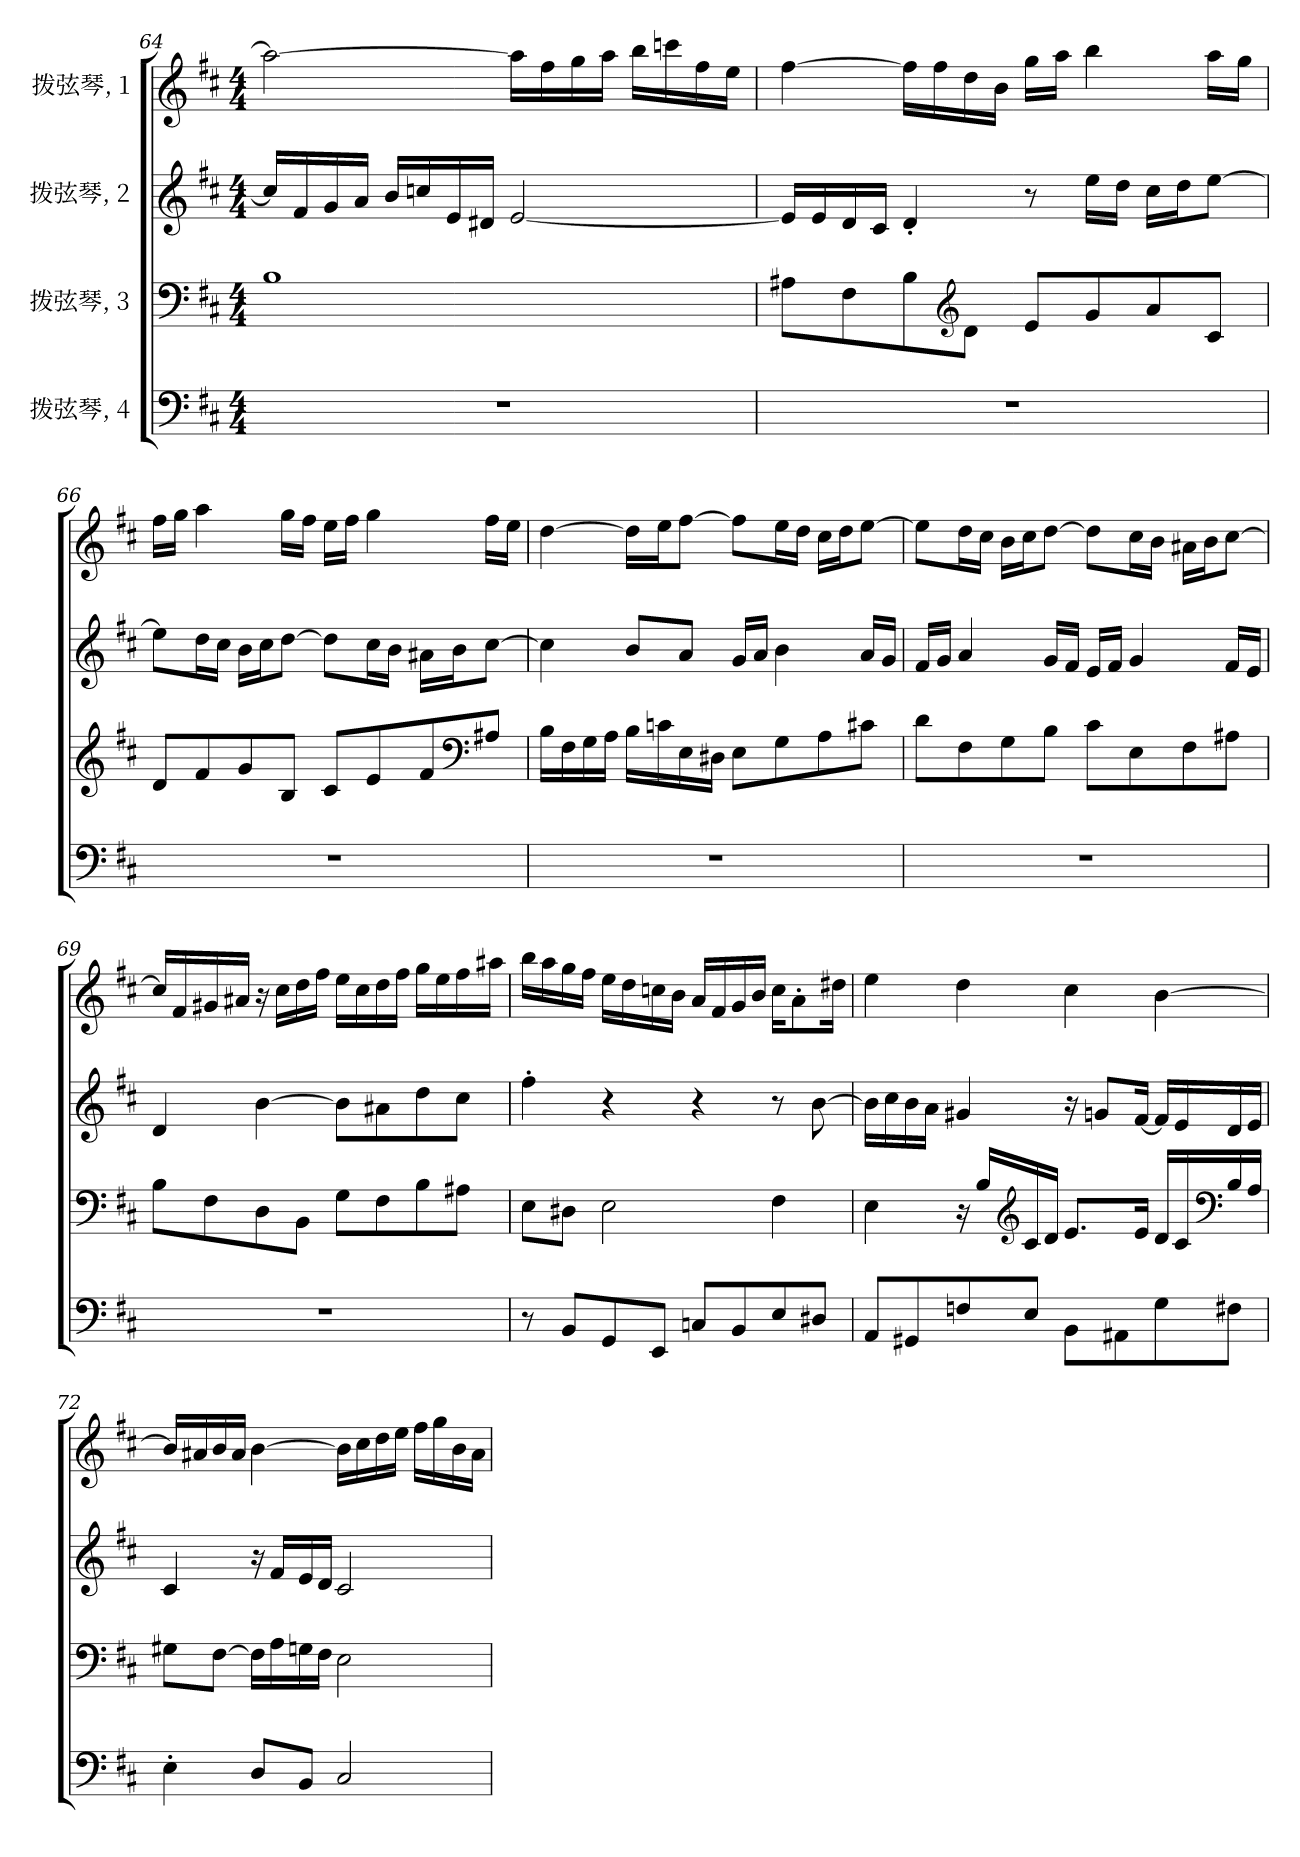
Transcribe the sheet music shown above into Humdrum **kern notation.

**kern	**kern	**kern	**kern
*part4	*part3	*part2	*part1
*staff4	*staff3	*staff2	*staff1
*I"拨弦琴, 4	*I"拨弦琴, 3	*I"拨弦琴, 2	*I"拨弦琴, 1
*clefF4	*clefF4	*clefG2	*clefG2
*k[f#c#]	*k[f#c#]	*k[f#c#]	*k[f#c#]
*M4/4	*M4/4	*M4/4	*M4/4
=64	=64	=64	=64
1r	1B	16cc#/LL]	2aa\_
.	.	16f#/	.
.	.	16g/	.
.	.	16a/JJ	.
.	.	16b/LL	.
.	.	16ccn/	.
.	.	16e/	.
.	.	16d#X/JJ	.
.	.	[2e/	16aa\LL]
.	.	.	16ff#\
.	.	.	16gg\
.	.	.	16aa\JJ
.	.	.	16bb\LL
.	.	.	16cccn\
.	.	.	16ff#\
.	.	.	16ee\JJ
!!LO:LB:g=z
=65	=65	=65	=65
1r	8A#X\L	16e/LL]	[4ff#\
.	.	16e/	.
.	8F#\	16d/	.
.	.	16c#/JJ	.
.	8B\	4d'/	16ff#\LL]
.	.	.	16ff#\
*	*clefG2	*	*
.	8d\J	.	16dd\
.	.	.	16b\JJ
.	8e/L	8r	16gg\LL
.	.	.	16aa\JJ
.	8g/	16ee\LL	4bb\
.	.	16dd\JJ	.
.	8a/	16cc#\LL	.
.	.	16dd\J	.
.	8c#/J	[8ee\J	16aa\LL
.	.	.	16gg\JJ
=66	=66	=66	=66
1r	8d/L	8ee\L]	16ff#\LL
.	.	.	16gg\JJ
.	8f#/	16dd\L	4aa\
.	.	16cc#\JJ	.
.	8g/	16b\LL	.
.	.	16cc#\J	.
.	8B/J	[8dd\J	16gg\LL
.	.	.	16ff#\JJ
.	8c#/L	8dd\L]	16ee\LL
.	.	.	16ff#\JJ
.	8e/	16cc#\L	4gg\
.	.	16b\JJ	.
.	8f#/	16a#X\LL	.
.	.	16b\J	.
*	*clefF4	*	*
.	8A#X/J	[8cc#\J	16ff#\LL
.	.	.	16ee\JJ
!!LO:PB:g=z
=67	=67	=67	=67
1r	16B\LL	4cc#\]	[4dd\
.	16F#\	.	.
.	16G\	.	.
.	16A\JJ	.	.
.	16B\LL	8b/L	16dd\LL]
.	16cn\	.	16ee\J
.	16E\	8a/J	[8ff#\J
.	16D#X\JJ	.	.
.	8E\L	16g/LL	8ff#\L]
.	.	16a/JJ	.
.	8G\	4b\	16ee\L
.	.	.	16dd\JJ
.	8A\	.	16cc#\LL
.	.	.	16dd\J
.	8c#X\J	16a/LL	[8ee\J
.	.	16g/JJ	.
=68	=68	=68	=68
1r	8d\L	16f#/LL	8ee\L]
.	.	16g/JJ	.
.	8F#\	4a/	16dd\L
.	.	.	16cc#\JJ
.	8G\	.	16b\LL
.	.	.	16cc#\J
.	8B\J	16g/LL	[8dd\J
.	.	16f#/JJ	.
.	8c#\L	16e/LL	8dd\L]
.	.	16f#/JJ	.
.	8E\	4g/	16cc#\L
.	.	.	16b\JJ
.	8F#\	.	16a#X\LL
.	.	.	16b\J
.	8A#X\J	16f#/LL	[8cc#\J
.	.	16e/JJ	.
!!LO:LB:g=z
=69	=69	=69	=69
1r	8B\L	4d/	16cc#/LL]
.	.	.	16f#/
.	8F#\	.	16g#X/
.	.	.	16a#X/JJ
.	8D\	[4b\	16r
.	.	.	16cc#\LL
.	8BB\J	.	16dd\
.	.	.	16ff#\JJ
.	8G\L	8b\L]	16ee\LL
.	.	.	16cc#\
.	8F#\	8a#X\	16dd\
.	.	.	16ff#\JJ
.	8B\	8dd\	16gg\LL
.	.	.	16ee\
.	8A#X\J	8cc#\J	16ff#\
.	.	.	16aa#X\JJ
=70	=70	=70	=70
8r	8E\L	4ff#'\	16bb\LL
.	.	.	16aa\
8BB/L	8D#X\J	.	16gg\
.	.	.	16ff#\JJ
8GG/	2E\	4r	16ee\LL
.	.	.	16dd\
8EE/J	.	.	16ccn\
.	.	.	16b\JJ
8Cn/L	.	4r	16a/LL
.	.	.	16f#/
8BB/	.	.	16g/
.	.	.	16b/JJ
8E/	4F#\	8r	16cc\KL
.	.	.	8a'\
8D#X/J	.	[8b\	.
.	.	.	16dd#X\Jk
!!LO:LB:g=z
=71	=71	=71	=71
8AA/L	4E\	16b\LL]	4ee\
.	.	16cc#\	.
8GG#X/	.	16b\	.
.	.	16a\JJ	.
8Fn/	16r	4g#X/	4dd\
.	16B/LL	.	.
*	*clefG2	*	*
8E/J	16c#/	.	.
.	16d/JJ	.	.
8BB\L	8.e/L	16r	4cc#\
.	.	8gn/L	.
8AA#X\	.	.	.
.	16e/Jk	[16f#/Jk	.
8G\	16d/LL	16f#/LL]	[4b\
.	16c#/	16e/	.
*	*clefF4	*	*
8F#X\J	16B/	16d/	.
.	16A/JJ	16e/JJ	.
=72	=72	=72	=72
4E'\	8G#X\L	4c#/	16b/LL]
.	.	.	16a#X/
.	[8F#\J	.	16b/
.	.	.	16a#/JJ
8D/L	16F#\LL]	16r	[4b\
.	16A\	16f#/LL	.
8BB/J	16Gn\	16e/	.
.	16F#\JJ	16d/JJ	.
2C#/	2E\	2c#/	16b\LL]
.	.	.	16cc#\
.	.	.	16dd\
.	.	.	16ee\JJ
.	.	.	16ff#\LL
.	.	.	16gg\
.	.	.	16b\
.	.	.	16a#\JJ
=	=	=	=
*-	*-	*-	*-
